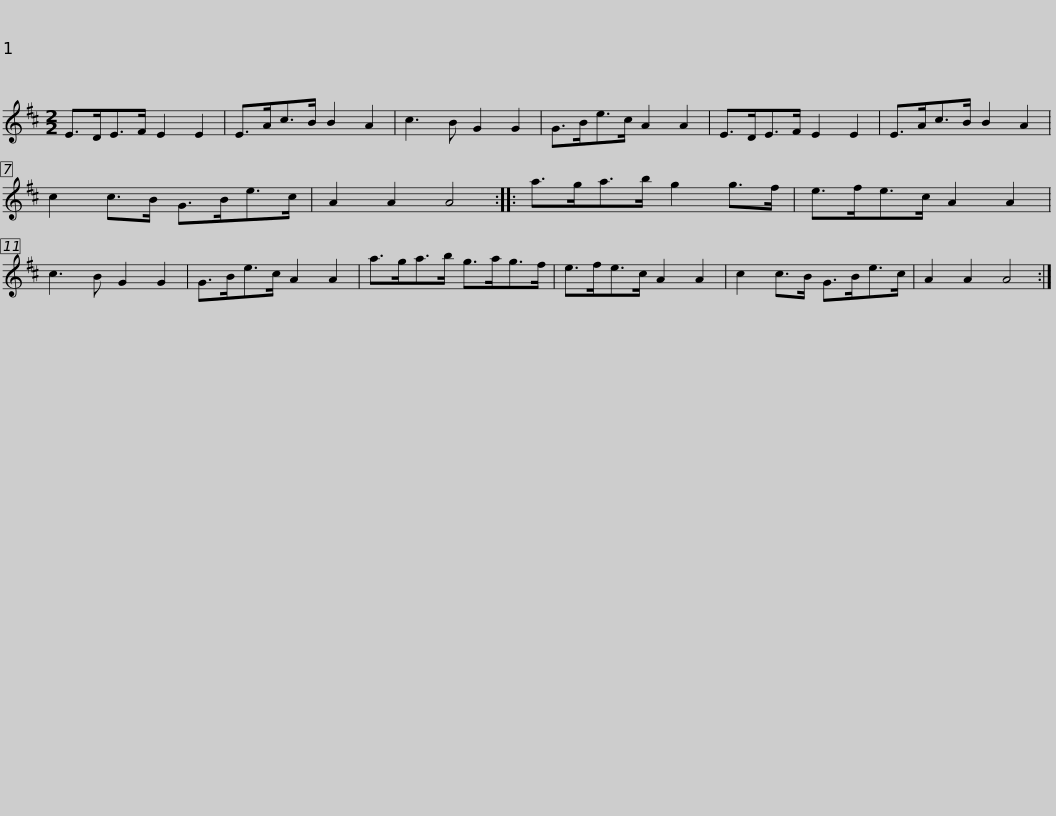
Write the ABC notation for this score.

X:1
L:1/8
M:2/2
I:linebreak $
K:D
V:1 treble
V:1
 E>DE>F E2 E2 | E>Ac>B B2 A2 | c3 B G2 G2 | G>Be>c A2 A2 | E>DE>F E2 E2 | %5
 E>Ac>B B2 A2 |$ c2 c>B G>Be>c | A2 A2 A4 :: a>ga>b g2 g>f | e>fe>c A2 A2 | %10
 c3 B G2 G2 | G>Be>c A2 A2 |$ a>ga>b g>ag>f | e>fe>c A2 A2 | c2 c>B G>Be>c | %15
 A2 A2 A4 :| %16
